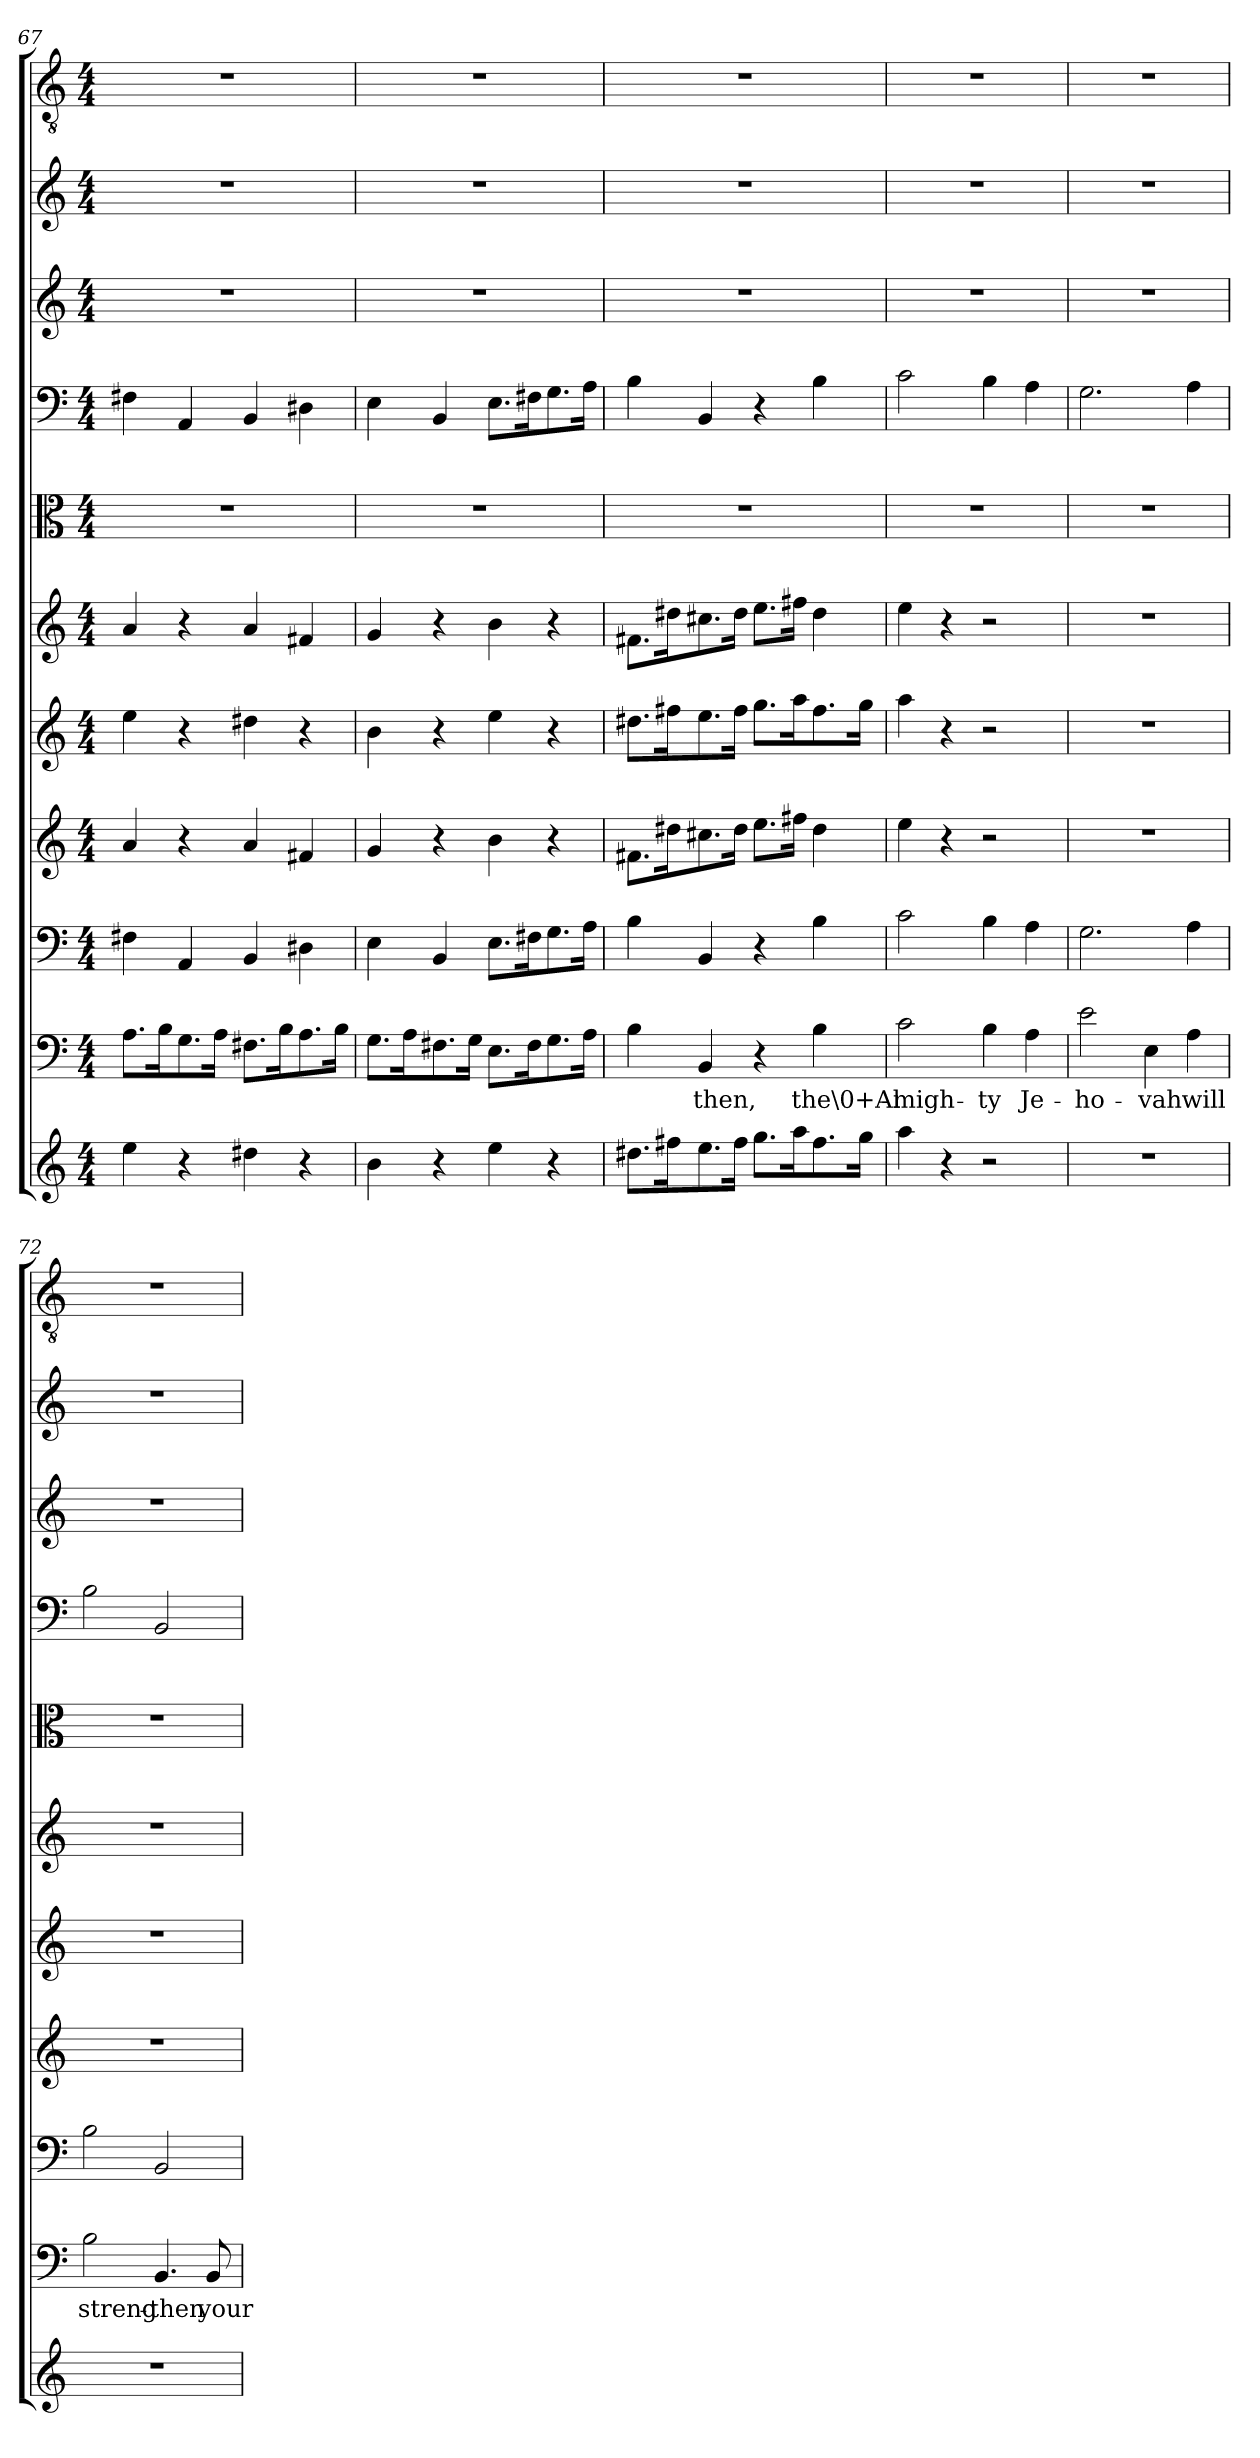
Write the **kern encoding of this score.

**kern	**kern	**text	**kern	**kern	**kern	**kern	**kern	**kern	**kern	**kern	**kern
*part11	*part10	*part10	*part9	*part8	*part7	*part6	*part5	*part4	*part3	*part2	*part1
*staff11	*staff10	*staff10	*staff9	*staff8	*staff7	*staff6	*staff5	*staff4	*staff3	*staff2	*staff1
*clefG2	*clefF4	*	*clefF4	*clefG2	*clefG2	*clefG2	*clefC3	*clefF4	*clefG2	*clefG2	*clefGv2
*k[]	*k[]	*	*k[]	*k[]	*k[]	*k[]	*k[]	*k[]	*k[]	*k[]	*k[]
*C:	*C:	*	*C:	*C:	*C:	*C:	*C:	*C:	*C:	*C:	*C:
*M4/4	*M4/4	*	*M4/4	*M4/4	*M4/4	*M4/4	*M4/4	*M4/4	*M4/4	*M4/4	*M4/4
=67	=67	=67	=67	=67	=67	=67	=67	=67	=67	=67	=67
4ee\	8.A\L	.	4F#X\	4a/	4ee\	4a/	1r	4F#X\	1r	1r	1r
.	16B\K	.	.	.	.	.	.	.	.	.	.
4r	8.G\	.	4AA/	4r	4r	4r	.	4AA/	.	.	.
.	16A\Jk	.	.	.	.	.	.	.	.	.	.
4dd#X\	8.F#X\L	.	4BB/	4a/	4dd#X\	4a/	.	4BB/	.	.	.
.	16B\K	.	.	.	.	.	.	.	.	.	.
4r	8.A\	.	4D#X\	4f#X/	4r	4f#X/	.	4D#X\	.	.	.
.	16B\Jk	.	.	.	.	.	.	.	.	.	.
=68	=68	=68	=68	=68	=68	=68	=68	=68	=68	=68	=68
4b\	8.G\L	.	4E\	4g/	4b\	4g/	1r	4E\	1r	1r	1r
.	16A\K	.	.	.	.	.	.	.	.	.	.
4r	8.F#X\	.	4BB/	4r	4r	4r	.	4BB/	.	.	.
.	16G\Jk	.	.	.	.	.	.	.	.	.	.
4ee\	8.E\L	.	8.E\L	4b\	4ee\	4b\	.	8.E\L	.	.	.
.	16F#\K	.	16F#X\K	.	.	.	.	16F#X\K	.	.	.
4r	8.G\	.	8.G\	4r	4r	4r	.	8.G\	.	.	.
.	16A\Jk	.	16A\Jk	.	.	.	.	16A\Jk	.	.	.
=69	=69	=69	=69	=69	=69	=69	=69	=69	=69	=69	=69
8.dd#X\L	4B\	.	4B\	8.f#X\L	8.dd#X\L	8.f#X\L	1r	4B\	1r	1r	1r
16ff#X\K	.	.	.	16dd#X\K	16ff#X\K	16dd#X\K	.	.	.	.	.
8.ee\	4BB/	-then,	4BB/	8.cc#X\	8.ee\	8.cc#X\	.	4BB/	.	.	.
16ff#\Jk	.	.	.	16dd#\Jk	16ff#\Jk	16dd#\Jk	.	.	.	.	.
8.gg\L	4r	.	4r	8.ee\L	8.gg\L	8.ee\L	.	4r	.	.	.
16aa\K	.	.	.	16ff#X\Jk	16aa\K	16ff#X\Jk	.	.	.	.	.
8.ff#\	4B\	the\0+Al-	4B\	4dd#\	8.ff#\	4dd#\	.	4B\	.	.	.
16gg\Jk	.	.	.	.	16gg\Jk	.	.	.	.	.	.
=70	=70	=70	=70	=70	=70	=70	=70	=70	=70	=70	=70
4aa\	2c\	-migh-	2c\	4ee\	4aa\	4ee\	1r	2c\	1r	1r	1r
4r	.	.	.	4r	4r	4r	.	.	.	.	.
2r	4B\	-ty	4B\	2r	2r	2r	.	4B\	.	.	.
.	4A\	Je-	4A\	.	.	.	.	4A\	.	.	.
=71	=71	=71	=71	=71	=71	=71	=71	=71	=71	=71	=71
1r	2e\	-ho-	2.G\	1r	1r	1r	1r	2.G\	1r	1r	1r
.	4E\	-vah	.	.	.	.	.	.	.	.	.
.	4A\	will	4A\	.	.	.	.	4A\	.	.	.
=72	=72	=72	=72	=72	=72	=72	=72	=72	=72	=72	=72
1r	2B\	streng-	2B\	1r	1r	1r	1r	2B\	1r	1r	1r
.	4.BB/	-then	2BB/	.	.	.	.	2BB/	.	.	.
.	8BB/	your	.	.	.	.	.	.	.	.	.
=	=	=	=	=	=	=	=	=	=	=	=
*-	*-	*-	*-	*-	*-	*-	*-	*-	*-	*-	*-
